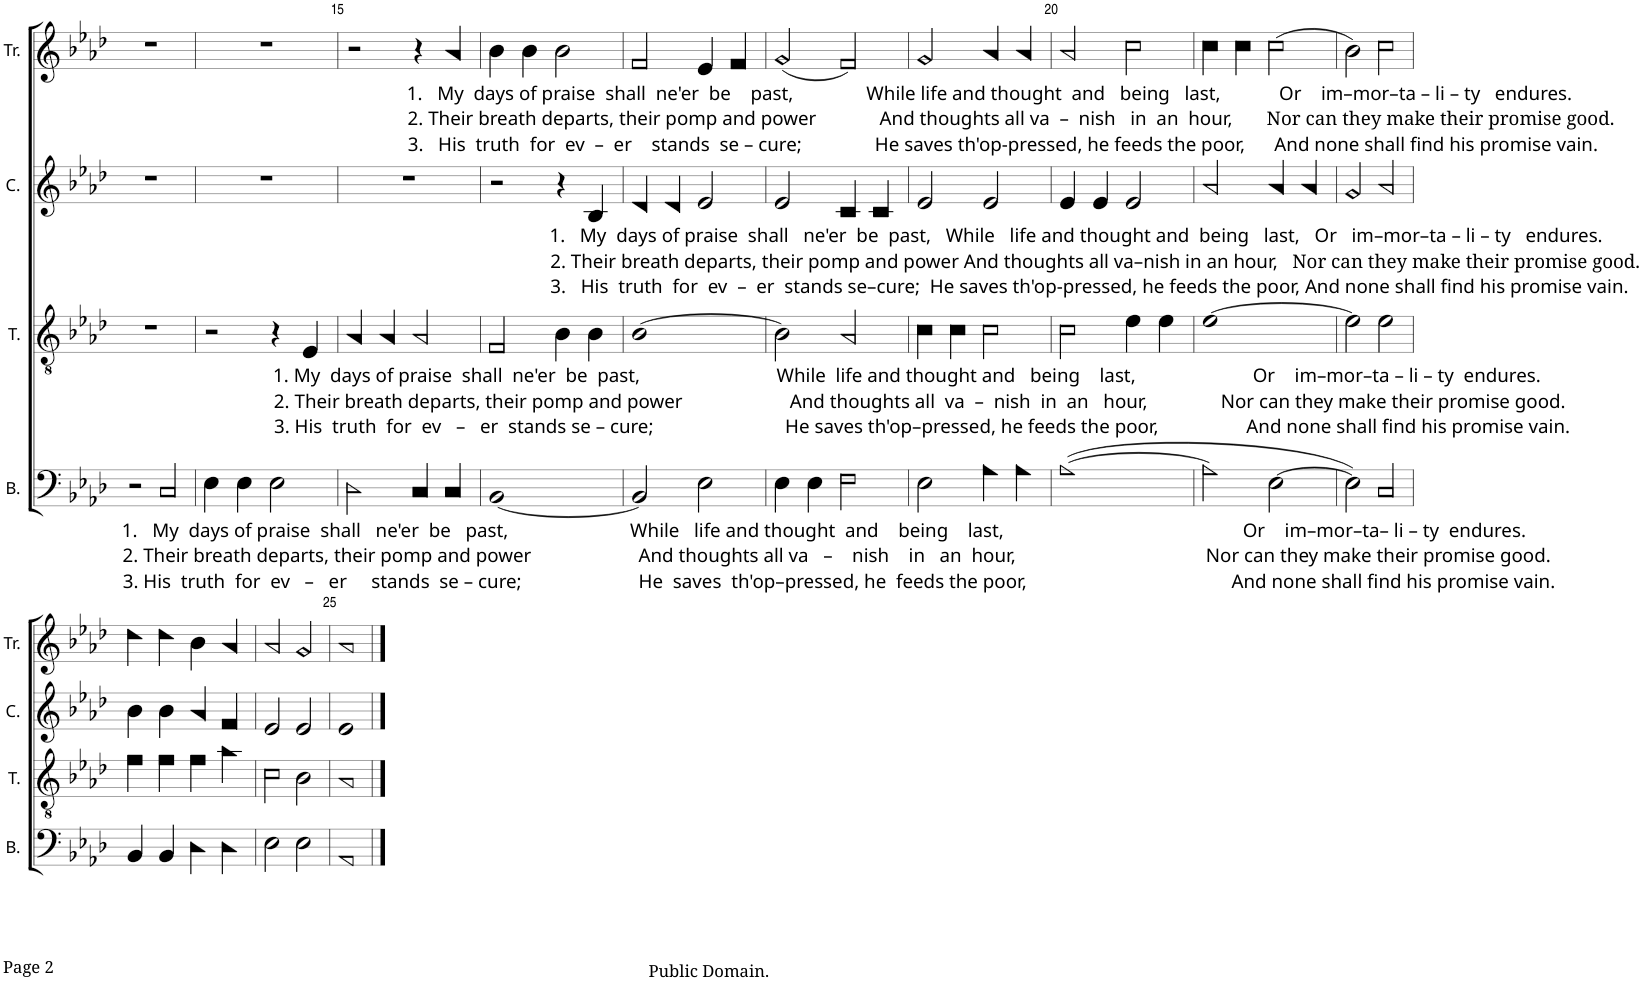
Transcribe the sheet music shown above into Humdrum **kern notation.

**kern	**kern	**kern	**kern
*part4	*part3	*part2	*part1
*staff4	*staff3	*staff2	*staff1
*I"B.	*I"T.	*I"C.	*I"Tr.
*I'B.	*I'T.	*I'C.	*I'Tr.
!!LO:PB:g=z
*clefF4	*clefGv2	*clefG2	*clefG2
*k[b-e-a-d-]	*k[b-e-a-d-]	*k[b-e-a-d-]	*k[b-e-a-d-]
*M4/4	*M4/4	*M4/4	*M4/4
*met(c)	*met(c)	*met(c)	*met(c)
=13	=13	=13	=13
2r	1r	1r	1r
!LO:TX:b:t=1.   My  days of praise  shall   ne'er  be   past,                         While   life and thought  and    being    last,                                                 Or    im–mor–ta– li – ty  endures.	!	!	!
!LO:TX:b:t=2. Their breath departs, their pomp and power                      And thoughts all va   –    nish    in   an  hour,                                       Nor can they make their promise good.	!	!	!
!LO:TX:b:t=3. His  truth  for  ev   –   er     stands  se – cure;                        He  saves  th'op–pressed, he  feeds the poor,                                          And none shall find his promise vain.	!	!	!
2C!/	.	.	.
=14	=14	=14	=14
4E-!\	2r	1r	1r
4E-!\	.	.	.
2E-!\	4r	.	.
!	!LO:TX:b:t=1. My  days of praise  shall  ne'er  be  past,                            While  life and thought and   being    last,                        Or    im–mor–ta – li – ty  endures.	!	!
!	!LO:TX:b:t=2. Their breath departs, their pomp and power                      And thoughts all  va  –  nish  in  an   hour,               Nor can they make their promise good.	!	!
!	!LO:TX:b:t=3. His  truth  for  ev   –   er  stands se – cure;                           He saves th'op–pressed, he feeds the poor,                  And none shall find his promise vain.	!	!
.	4E-!/	.	.
=15	=15	=15	=15
2D-!\	4A-!/	1r	2r
.	4A-!/	.	.
4C!/	2A-!/	.	4r
!	!	!	!LO:TX:b:t=1.   My  days of praise  shall  ne'er  be    past,               While life and thought  and   being   last,            Or    im–mor–ta – li – ty   endures.
!	!	!	!LO:TX:b:t=2. Their breath departs, their pomp and power             And thoughts all va  –  nish   in  an  hour,
!	!	!	!LO:TX:b:t=Nor can they make their promise good.
!	!	!	!LO:TX:b:t=3.   His  truth  for  ev  –  er    stands  se – cure;               He saves th'op-pressed, he feeds the poor,      And none shall find his promise vain.
4C!/	.	.	4a-!/
=16	=16	=16	=16
[1BB-!	2F!/	2r	4b-!\
.	.	.	4b-!\
.	4B-!\	4r	2b-!\
!	!	!LO:TX:b:t=1.   My  days of praise  shall   ne'er  be  past,   While   life and thought and  being   last,   Or   im–mor–ta – li – ty   endures.	!
!	!	!LO:TX:b:t=2. Their breath departs, their pomp and power And thoughts all va–nish in an hour,	!
!	!	!LO:TX:b:t=Nor can they make their promise good.	!
!	!	!LO:TX:b:t=3.   His  truth  for  ev  –  er  stands se–cure;  He saves th'op-pressed, he feeds the poor, And none shall find his promise vain.	!
.	4B-!\	4B-!/	.
=17	=17	=17	=17
2BB-!/]	[1B-!	4d-!/	2f!/
.	.	4d-!/	.
2E-!\	.	2e-!/	4e-!/
.	.	.	4f!/
=18	=18	=18	=18
4E-!\	2B-!\]	2e-!/	(2g!/
4E-!\	.	.	.
2F!\	2A-!/	4c!/	2f!/)
.	.	4c!/	.
=19	=19	=19	=19
2E-!\	4c!\	2e-!/	2g!/
.	4c!\	.	.
4A-!\	2c!\	2e-!/	4a-!/
4A-!\	.	.	4a-!/
=20	=20	=20	=20
([1A-!	2c!\	4e-!/	2a-!/
.	.	4e-!/	.
.	4e-!\	2e-!/	2cc!\
.	4e-!\	.	.
=21	=21	=21	=21
2A-!\]	[1e-!	2a-!/	4cc!\
.	.	.	4cc!\
[2E-!\	.	4a-!/	(2cc!\
.	.	4a-!/	.
=22	=22	=22	=22
2E-!\])	2e-!\]	2g!/	2b-!\)
2C!/	2e-!\	2a-!/	2cc!\
!!LO:LB:g=z
=23	=23	=23	=23
4BB-!/	4f!\	4b-!\	4dd-!\
4BB-!/	4f!\	4b-!\	4dd-!\
4D-!\	4f!\	4a-!/	4b-!\
4D-!\	4a-!\	4f!/	4a-!/
=24	=24	=24	=24
2E-!\	2c!\	2e-!/	2a-!/
2E-!\	2B-!\	2e-!/	2g!/
=25	=25	=25	=25
1AA-!	1A-!	1e-!	1a-!
==	==	==	==
*-	*-	*-	*-
